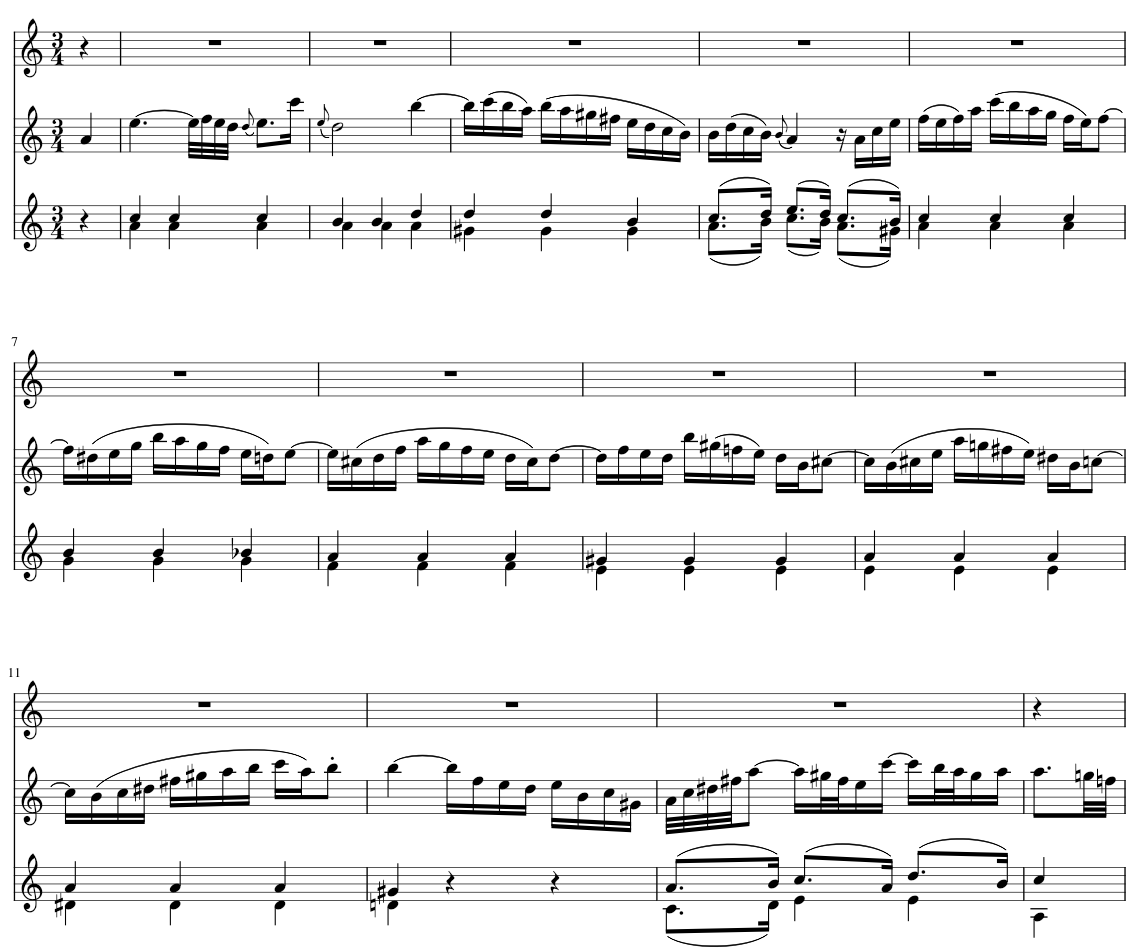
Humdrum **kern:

**kern	**kern	**kern
*part3	*part2	*part1
*staff3	*staff2	*staff1
*I"Piano	*I"P2	*I"P1
*I'Pno	*	*
*clefG2	*clefG2	*clefG2
*k[]	*k[]	*k[]
*M3/4	*M3/4	*M3/4
=1	=1	=1
4r	4a/	4r
=2	=2	=2
*^	*	*
4cc/	4a\	[>4.ee\	2.r
4cc/	4a\	.	.
.	.	32ee\LLL]	.
.	.	32ff\	.
.	.	32ee\	.
.	.	32dd\JJJ	.
.	.	(8qdd/	.
4cc/	4a\	8.ee\L)	.
.	.	16ccc\Jk	.
=3	=3	=3	=3
.	.	(8qee/	.
4b/	4a\	2dd\)	2.r
4b/	4a\	.	.
4dd/	4a\	[>4bb\	.
=4	=4	=4	=4
4dd/	4g#X\	16bb\LL]	2.r
.	.	(16ccc\	.
.	.	16bb\	.
.	.	16aa\JJ)	.
4dd/	4g#\	(16bb\LL	.
.	.	16aa\	.
.	.	16gg#X\	.
.	.	16ff#X\JJ	.
4b/	4g#\	16ee\LL	.
.	.	16dd\	.
.	.	16cc\	.
.	.	16b\JJ)	.
=5	=5	=5	=5
(8.cc/L	(8.a\L	16b\LL	2.r
.	.	(16dd\	.
.	.	16cc\	.
16dd/Jk)	16b\Jk)	16b\JJ)	.
.	.	(8qb/	.
(8.ee/L	(8.cc\L	4a/)	.
16dd/Jk)	16b\Jk)	.	.
(8.cc/L	(8.a\L	16r	.
.	.	16a\LL	.
.	.	16cc\	.
16b/Jk)	16g#X\Jk)	16ee\JJ	.
=6	=6	=6	=6
4cc/	4a\	(16ff\LL	2.r
.	.	16ee\	.
.	.	16ff\)	.
.	.	16aa\JJ	.
4cc/	4a\	(16ccc\LL	.
.	.	16bb\	.
.	.	16aa\	.
.	.	16gg\JJ	.
4cc/	4a\	16ff\LL	.
.	.	16ee\J)	.
.	.	[>8ff\J	.
!!LO:LB:g=z
=7	=7	=7	=7
4b/	4g\	16ff\LL]	2.r
.	.	(16dd#X\	.
.	.	16ee\	.
.	.	16gg\JJ	.
4b/	4g\	16bb\LL	.
.	.	16aa\	.
.	.	16gg\	.
.	.	16ff\JJ	.
4b-X/	4g\	16ee\LL	.
.	.	16ddn\J)	.
.	.	[>8ee\J	.
=8	=8	=8	=8
4a/	4f\	16ee\LL]	2.r
.	.	(16cc#X\	.
.	.	16dd\	.
.	.	16ff\JJ	.
4a/	4f\	16aa\LL	.
.	.	16gg\	.
.	.	16ff\	.
.	.	16ee\JJ	.
4a/	4f\	16dd\LL	.
.	.	16cc#\J)	.
.	.	[>8dd\J	.
=9	=9	=9	=9
4g#X/	4e\	16dd\LL]	2.r
.	.	16ff\	.
.	.	16ee\	.
.	.	16dd\JJ	.
4g#/	4e\	16bb\LL	.
.	.	(16gg#X\	.
.	.	16ffn\	.
.	.	16ee\JJ)	.
4g#/	4e\	16dd\LL	.
.	.	16b\J	.
.	.	[>8cc#X\J	.
=10	=10	=10	=10
4a/	4e\	16cc#\LL]	2.r
.	.	(16b\	.
.	.	16cc#X\	.
.	.	16ee\JJ	.
4a/	4e\	16aa\LL	.
.	.	16ggn\	.
.	.	16ff#X\	.
.	.	16ee\JJ)	.
4a/	4e\	16dd#X\LL	.
.	.	16b\J	.
.	.	[>8ccn\J	.
!!LO:LB:g=z
=11	=11	=11	=11
4a/	4d#X\	16cc\LL]	2.r
.	.	(16b\	.
.	.	16cc\	.
.	.	16dd#X\JJ	.
4a/	4d#\	16ff#X\LL	.
.	.	16gg#X\	.
.	.	16aa\	.
.	.	16bb\JJ	.
4a/	4d#\	16ccc\LL	.
.	.	16aa\J)	.
.	.	8bb'\J	.
=12	=12	=12	=12
4g#X/	4dn\	[>4bb\	2.r
4r	2ryy	16bb\LL]	.
.	.	16ff\	.
.	.	16ee\	.
.	.	16dd\JJ	.
4r	.	16ee\LL	.
.	.	16b\	.
.	.	16cc\	.
.	.	16g#X\JJ	.
=13	=13	=13	=13
(8.a/L	(8.c\L	32a\LLL	2.r
.	.	32cc\	.
.	.	32dd#X\	.
.	.	32ff#X\JJ	.
.	.	[>8aa\J	.
16b/Jk)	16d\Jk)	.	.
(8.cc/L	4e\	16aa\LL]	.
.	.	32gg#X\L	.
.	.	32ff#\J	.
.	.	16ee\	.
16a/Jk)	.	[>16ccc\JJ	.
(8.dd/L	4e\	16ccc\LL]	.
.	.	32bb\L	.
.	.	32aa\J	.
.	.	16gg#\	.
16b/Jk)	.	16aa\JJ	.
=14	=14	=14	=14
4cc/	4A\	8.aa\L	4r
.	.	32ggn\LL	.
.	.	32ffn\JJJ	.
*v	*v	*	*
=	=	=
*-	*-	*-
